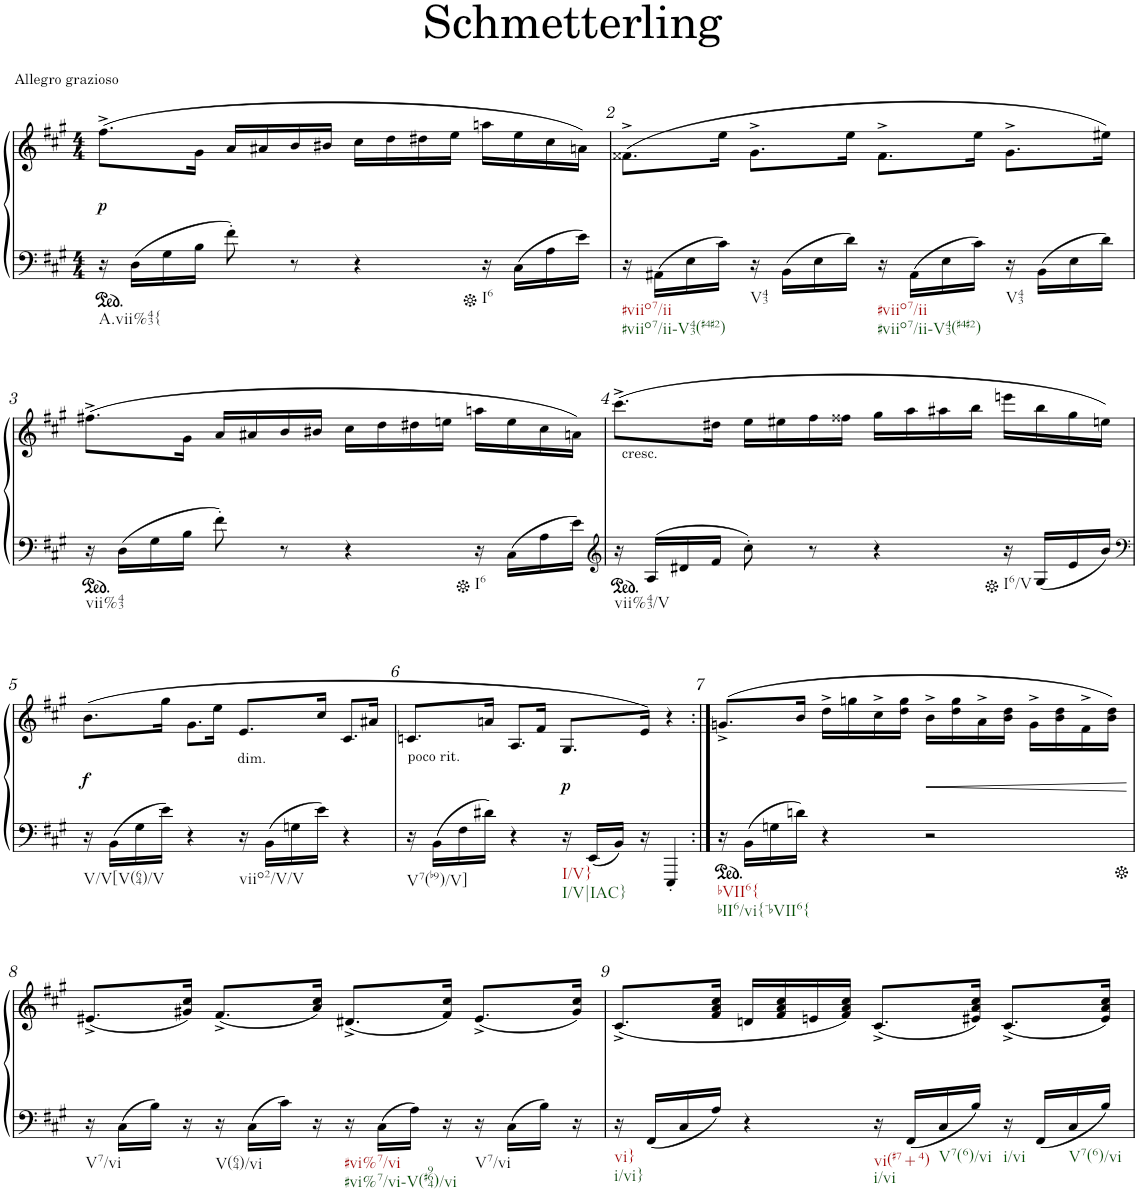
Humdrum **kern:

**kern	**kern	**dynam
*part1	*part1	*part1
*staff2	*staff1	*staff1/2
*I"Piano	*	*
*I'Pno.	*	*
*clefF4	*clefG2	*
*k[f#c#g#]	*k[f#c#g#]	*
*A:	*A:	*
*M4/4	*M4/4	*
=1	=1	=1
!	!LO:TX:a:t=Allegro grazioso	!
!LO:TX:b:t=A.vii%43{	!	!
!	!	!LO:DY:b
16r	(8.ff#^\L	p
16D\LL	.	.
16G#\	.	.
16B\JJ	16g#\Jk	.
8f#'\	16a/LL	.
.	16a#X/	.
8r	16b/	.
.	16b#X/JJ	.
4r	16cc#\LL	.
.	16dd\	.
.	16dd#X\	.
.	16ee\JJ	.
!LO:TX:b:t=I6	!	!
16r	16aan\LL	.
16C#\LL	16ee\	.
16A\	16cc#\	.
16e\JJ	16an\JJ)	.
=2	=2	=2
!LO:TX:b:t=#viio7/ii	!	!
!LO:TX:b:t=#viio7/ii-V43(#4#2)	!	!
16r	(8.f##X^\L	.
16AA#X\LL	.	.
16E\	.	.
16c#\JJ	16ee\Jk	.
!LO:TX:b:t=V43	!	!
16r	8.g#^\L	.
16BB\LL	.	.
16E\	.	.
16d\JJ	16ee\Jk	.
!LO:TX:b:t=#viio7/ii	!	!
!LO:TX:b:t=#viio7/ii-V43(#4#2)	!	!
16r	8.f##^\L	.
16AA#\LL	.	.
16E\	.	.
16c#\JJ	16ee\Jk	.
!LO:TX:b:t=V43	!	!
16r	8.g#^\L	.
16BB\LL	.	.
16E\	.	.
16d\JJ	16ee#X\Jk)	.
!!LO:LB:g=z
=3	=3	=3
!LO:TX:b:t=vii%43	!	!
16r	(8.ff#X^\L	.
16D\LL	.	.
16G#\	.	.
16B\JJ	16g#\Jk	.
8f#'\	16a/LL	.
.	16a#X/	.
8r	16b/	.
.	16b#X/JJ	.
4r	16cc#\LL	.
.	16dd\	.
.	16dd#X\	.
.	16een\JJ	.
!LO:TX:b:t=I6	!	!
16r	16aan\LL	.
16C#\LL	16ee\	.
16A\	16cc#\	.
16e\JJ	16an\JJ)	.
=4	=4	=4
*clefG2	*	*
!	!LO:TX:b:t=cresc.	!
!LO:TX:b:t=vii%43/V	!	!
16r	(8.ccc#^\L	.
16A/LL	.	.
16d#X/	.	.
16f#/JJ	16dd#X\Jk	.
8cc#'\	16ee\LL	.
.	16ee#X\	.
8r	16ff#\	.
.	16ff##X\JJ	.
4r	16gg#\LL	.
.	16aa\	.
.	16aa#X\	.
.	16bb\JJ	.
!LO:TX:b:t=I6/V	!	!
16r	16eeen\LL	.
16G#/LL	16bb\	.
16e/	16gg#\	.
16b/JJ	16een\JJ)	.
!!LO:LB:g=z
=5	=5	=5
*clefF4	*	*
!LO:TX:b:t=V/V[V(64)/V	!	!
!	!	!LO:DY:b
16r	(8.b\L	f
16BB\LL	.	.
16G#\	.	.
16e\JJ	16gg#\Jk	.
4r	8.g#\L	.
.	16ee\Jk	.
!	!LO:TX:b:t=dim.	!
!LO:TX:b:t=viio2/V/V	!	!
16r	8.e/L	.
16BB\LL	.	.
16Gn\	.	.
16e\JJ	16cc#/Jk	.
4r	8.c#/L	.
.	16a#X/Jk	.
=6	=6	=6
!	!LO:TX:b:t=poco rit.	!
!LO:TX:b:t=V7(b9)/V]	!	!
16r	8.cn/L	.
16BB\LL	.	.
16F#\	.	.
16d#X\JJ	16an/Jk	.
4r	8.A/L	.
.	16f#/Jk	.
!LO:TX:b:t=I/V}	!	!
!LO:TX:b:t=I/V|IAC}	!	!
!	!	!LO:DY:b
16r	8.G#/L	p
16EE/LL	.	.
16BB/JJ	.	.
16r	16e/Jk)	.
4EEE'/	4r	.
=7:|!	=7:|!	=7:|!
!LO:TX:b:t=bVII6{	!	!
!LO:TX:b:t=bII6/vi{-bVII6{	!	!
16r	(8.gn^/L	.
16BB\LL	.	.
16Gn\	.	.
16dn\JJ	16b/Jk	.
4r	16dd^\LL	.
.	16ggn\	.
.	16cc#^\	.
.	16dd\ 16gg\JJ	.
!	!	!LO:HP:b
2r	16b^\LL	<
.	16dd\ 16gg\	.
.	16a^\	.
.	16b\ 16dd\JJ	.
.	16g^\LL	.
.	16b\ 16dd\	.
.	16f#^\	.
.	16b\ 16dd\JJ)	.
.	.	[
!!LO:LB:g=z
=8	=8	=8
!LO:TX:b:t=V7/vi	!	!
16r	(8.e#X^/L	.
16C#\LL	.	.
16B\JJ	.	.
16r	16g#X/ 16cc#/Jk)	.
!LO:TX:b:t=V(64)/vi	!	!
16r	(8.f#^/L	.
16C#\LL	.	.
16c#\JJ	.	.
16r	16a/ 16cc#/Jk)	.
!LO:TX:b:t=#vi%7/vi	!	!
!LO:TX:b:t=#vi%7/vi-V(#964)/vi	!	!
16r	(8.d#X^/L	.
16C#\LL	.	.
16A\JJ	.	.
16r	16f#/ 16cc#/Jk)	.
!LO:TX:b:t=V7/vi	!	!
16r	(8.e#^/L	.
16C#\LL	.	.
16B\JJ	.	.
16r	16g#/ 16cc#/Jk)	.
=9	=9	=9
!LO:TX:b:t=vi}	!	!
!LO:TX:b:t=i/vi}	!	!
16r	(8.c#^/L	.
16FF#/LL	.	.
16C#/	.	.
16A/JJ	16f#/ 16a/ 16cc#/Jk	.
4r	16dn/LL	.
.	16f#/ 16a/ 16cc#/	.
.	16en/	.
.	16f#/ 16a/ 16cc#/JJ)	.
!LO:TX:b:t=vi(#7+4)	!	!
!LO:TX:b:t=i/vi	!	!
16r	(8.c#^/L	.
16FF#/LL	.	.
!LO:TX:b:t=V7(6)/vi	!	!
16C#/	.	.
16B/JJ	16e#X/ 16a/ 16cc#/Jk)	.
!LO:TX:b:t=i/vi	!	!
16r	(8.c#^/L	.
16FF#/LL	.	.
!LO:TX:b:t=V7(6)/vi	!	!
16C#/	.	.
16B/JJ	16e#/ 16a/ 16cc#/Jk)	.
=	=	=
*-	*-	*-
